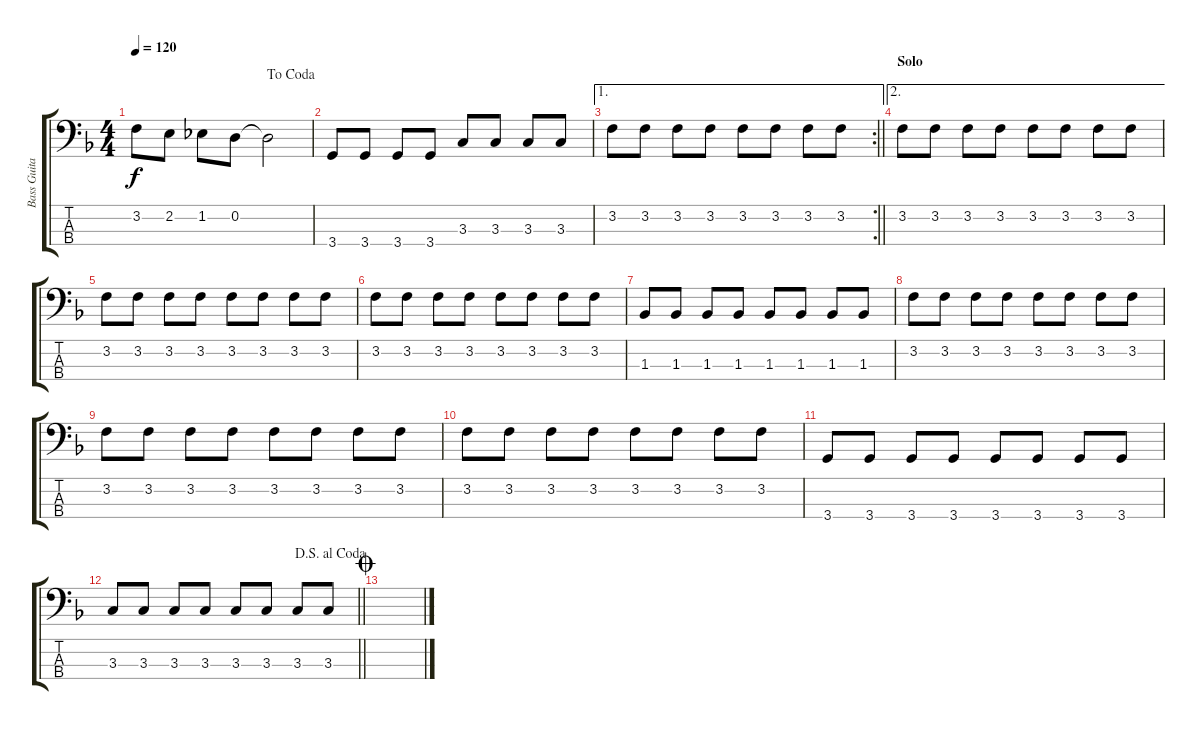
\track ("Bass Guitar" "Bass Guita") {instrument electricbassfinger}
\staff {score tabs}
\tuning (G2 D2 A1 E1) {hide}
\ts (4 4)
\jump dacoda
\tempo 120
\clef f4
\ks f
3.2.8{dy f} 2.2.8 1.2.8 0.2.8 0.2{t}.2 |
3.4.8 3.4.8 3.4.8 3.4.8 3.3.8 3.3.8 3.3.8 3.3.8 |
\ae 1
\rc 2
\barLineRight lightlight
3.2.8 3.2.8 3.2.8 3.2.8 3.2.8 3.2.8 3.2.8 3.2.8 |
\ae 2
\section ("" "Solo")
3.2.8 3.2.8 3.2.8 3.2.8 3.2.8 3.2.8 3.2.8 3.2.8 |
3.2.8 3.2.8 3.2.8 3.2.8 3.2.8 3.2.8 3.2.8 3.2.8 |
3.2.8 3.2.8 3.2.8 3.2.8 3.2.8 3.2.8 3.2.8 3.2.8 |
1.3.8 1.3.8 1.3.8 1.3.8 1.3.8 1.3.8 1.3.8 1.3.8 |
3.2.8 3.2.8 3.2.8 3.2.8 3.2.8 3.2.8 3.2.8 3.2.8 |
3.2.8 3.2.8 3.2.8 3.2.8 3.2.8 3.2.8 3.2.8 3.2.8 |
3.2.8 3.2.8 3.2.8 3.2.8 3.2.8 3.2.8 3.2.8 3.2.8 |
3.4.8 3.4.8 3.4.8 3.4.8 3.4.8 3.4.8 3.4.8 3.4.8 |
\jump dalsegnoalcoda
\barLineRight lightlight
3.3.8 3.3.8 3.3.8 3.3.8 3.3.8 3.3.8 3.3.8 3.3.8 |
\jump coda
